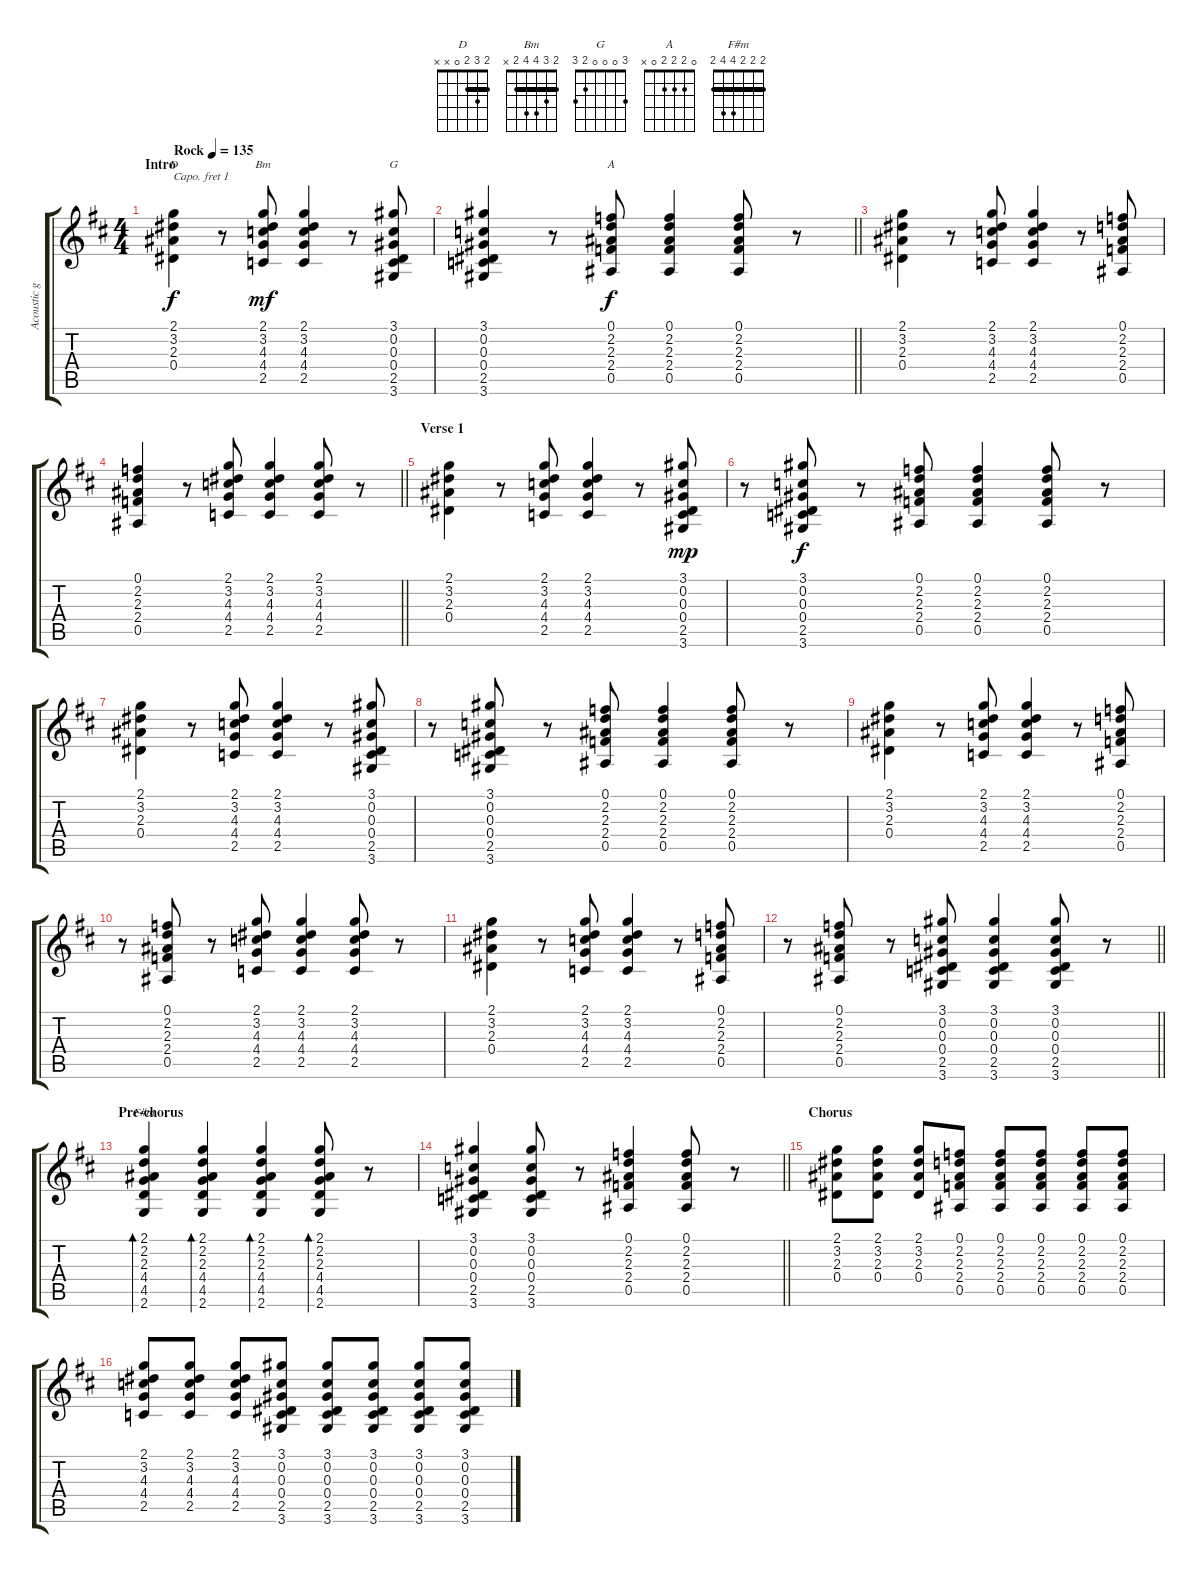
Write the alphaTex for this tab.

\track ("Acoustic guitar" "Acoustic g") {instrument acousticguitarsteel}
\staff {score tabs}
\capo 1
\tuning (E4 B3 G3 D3 A2 E2) {hide}
\chord ("D" 2 3 2 0 x x) {barre 2}
\chord ("Bm" 2 3 4 4 2 x) {barre 2}
\chord ("G" 3 0 0 0 2 3)
\chord ("A" 0 2 2 2 0 x)
\chord ("F#m" 2 2 2 4 4 2) {barre 2}
\ts (4 4)
\section ("" "Intro")
\tempo (135 "Rock")
\clef g2
\ks d
(2.1 3.2 2.3 0.4).4{ch "D" dy f instrument acousticguitarsteel} r.8 (2.1 3.2 4.3 4.4 2.5).8{ch "Bm" dy mf} (2.1 3.2 4.3 4.4 2.5).4 r.8 (3.1 0.2 0.3 0.4 2.5 3.6).8{ch "G"} |
\barLineRight lightlight
(3.1 0.2 0.3 0.4 2.5 3.6).4 r.8 (0.1 2.2 2.3 2.4 0.5).8{ch "A" dy f} (0.1 2.2 2.3 2.4 0.5).4 (0.1 2.2 2.3 2.4 0.5).8 r.8 |
(2.1 3.2 2.3 0.4).4 r.8 (2.1 3.2 4.3 4.4 2.5).8 (2.1 3.2 4.3 4.4 2.5).4 r.8 (0.1 2.2 2.3 2.4 0.5).8 |
\barLineRight lightlight
(0.1 2.2 2.3 2.4 0.5).4 r.8 (2.1 3.2 4.3 4.4 2.5).8 (2.1 3.2 4.3 4.4 2.5).4 (2.1 3.2 4.3 4.4 2.5).8 r.8 |
\section ("" "Verse 1")
(2.1 3.2 2.3 0.4).4 r.8 (2.1 3.2 4.3 4.4 2.5).8 (2.1 3.2 4.3 4.4 2.5).4 r.8 (3.1 0.2 0.3 0.4 2.5 3.6).8{dy mp} |
r.8 (3.1 0.2 0.3 0.4 2.5 3.6).8{dy f} r.8 (0.1 2.2 2.3 2.4 0.5).8 (0.1 2.2 2.3 2.4 0.5).4 (0.1 2.2 2.3 2.4 0.5).8 r.8 |
(2.1 3.2 2.3 0.4).4 r.8 (2.1 3.2 4.3 4.4 2.5).8 (2.1 3.2 4.3 4.4 2.5).4 r.8 (3.1 0.2 0.3 0.4 2.5 3.6).8 |
r.8 (3.1 0.2 0.3 0.4 2.5 3.6).8 r.8 (0.1 2.2 2.3 2.4 0.5).8 (0.1 2.2 2.3 2.4 0.5).4 (0.1 2.2 2.3 2.4 0.5).8 r.8 |
(2.1 3.2 2.3 0.4).4 r.8 (2.1 3.2 4.3 4.4 2.5).8 (2.1 3.2 4.3 4.4 2.5).4 r.8 (0.1 2.2 2.3 2.4 0.5).8 |
r.8 (0.1 2.2 2.3 2.4 0.5).8 r.8 (2.1 3.2 4.3 4.4 2.5).8 (2.1 3.2 4.3 4.4 2.5).4 (2.1 3.2 4.3 4.4 2.5).8 r.8 |
(2.1 3.2 2.3 0.4).4 r.8 (2.1 3.2 4.3 4.4 2.5).8 (2.1 3.2 4.3 4.4 2.5).4 r.8 (0.1 2.2 2.3 2.4 0.5).8 |
\barLineRight lightlight
r.8 (0.1 2.2 2.3 2.4 0.5).8 r.8 (3.1 0.2 0.3 0.4 2.5 3.6).8 (3.1 0.2 0.3 0.4 2.5 3.6).4 (3.1 0.2 0.3 0.4 2.5 3.6).8 r.8 |
\section ("" "Pre-chorus")
(2.1 2.2 2.3 4.4 4.5 2.6).4{bd 60 ch "F#m"} (2.1 2.2 2.3 4.4 4.5 2.6).4{bd 60} (2.1 2.2 2.3 4.4 4.5 2.6).4{bd 60} (2.1 2.2 2.3 4.4 4.5 2.6).8{bd 60} r.8 |
\barLineRight lightlight
(3.1 0.2 0.3 0.4 2.5 3.6).4 (3.1 0.2 0.3 0.4 2.5 3.6).8 r.8 (0.1 2.2 2.3 2.4 0.5).4 (0.1 2.2 2.3 2.4 0.5).8 r.8 |
\section ("" "Chorus")
(2.1 3.2 2.3 0.4).8 (2.1 3.2 2.3 0.4).8 (2.1 3.2 2.3 0.4).8 (0.1 2.2 2.3 2.4 0.5).8 (0.1 2.2 2.3 2.4 0.5).8 (0.1 2.2 2.3 2.4 0.5).8 (0.1 2.2 2.3 2.4 0.5).8 (0.1 2.2 2.3 2.4 0.5).8 |
(2.1 3.2 4.3 4.4 2.5).8 (2.1 3.2 4.3 4.4 2.5).8 (2.1 3.2 4.3 4.4 2.5).8 (3.1 0.2 0.3 0.4 2.5 3.6).8 (3.1 0.2 0.3 0.4 2.5 3.6).8 (3.1 0.2 0.3 0.4 2.5 3.6).8 (3.1 0.2 0.3 0.4 2.5 3.6).8 (3.1 0.2 0.3 0.4 2.5 3.6).8
